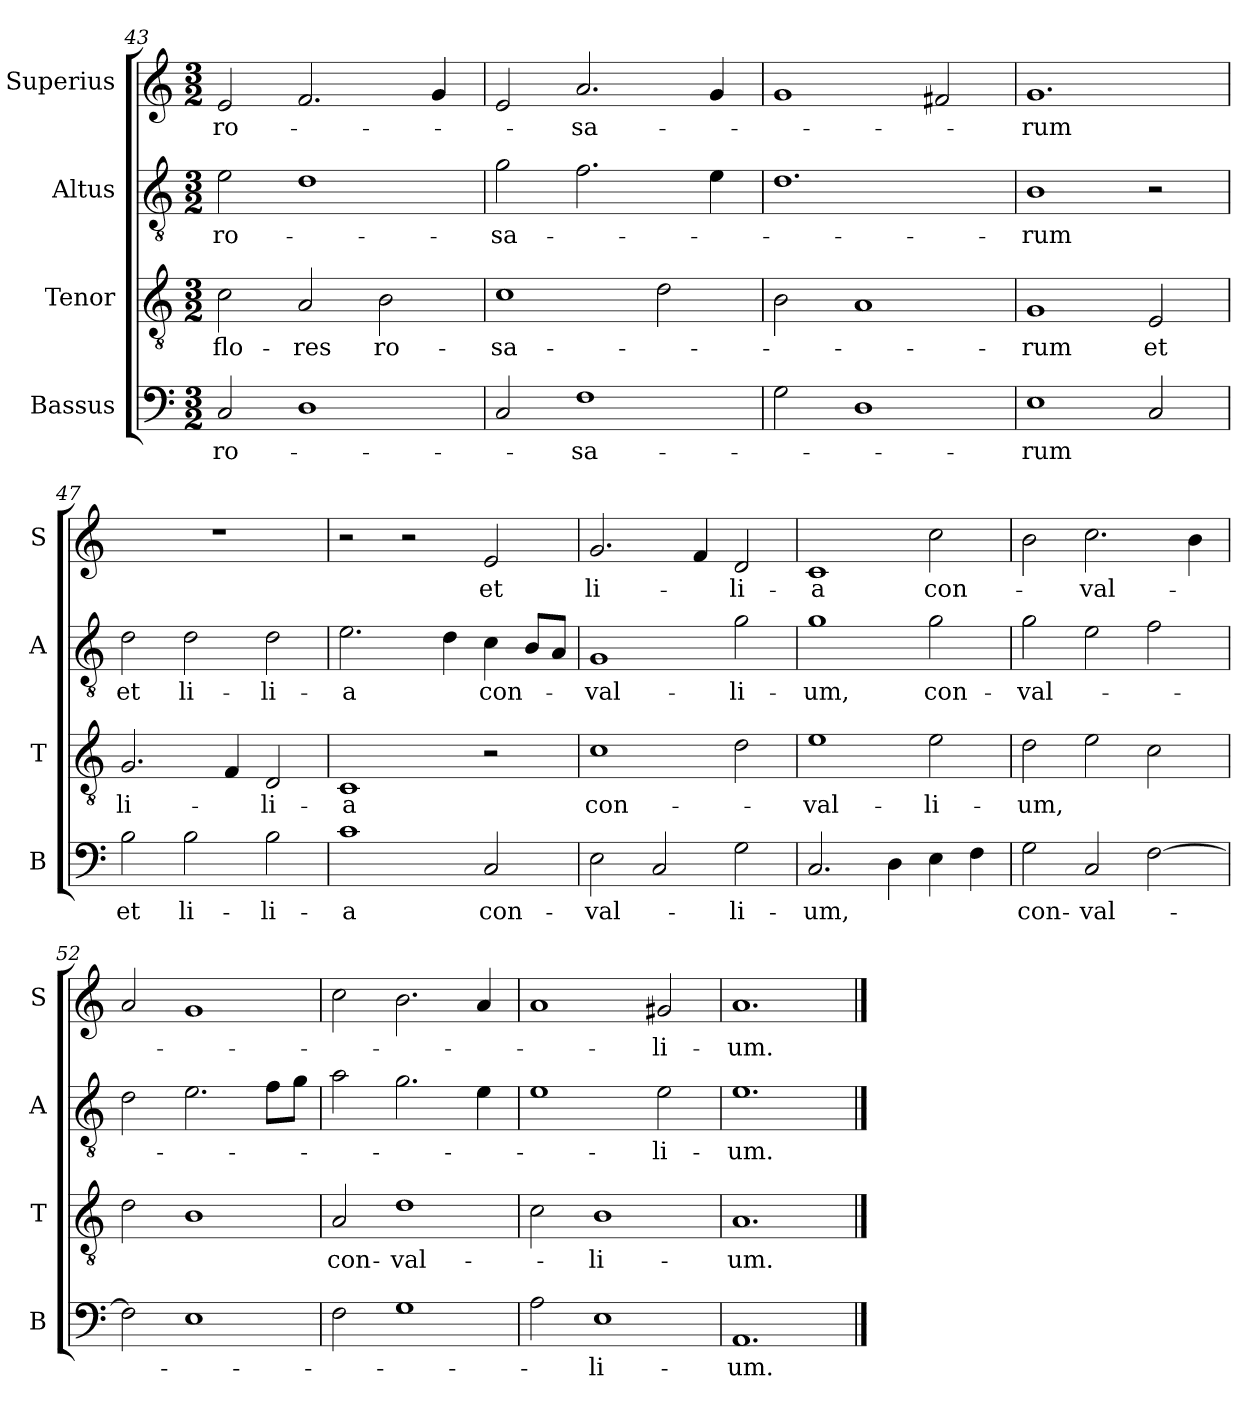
**kern	**text	**kern	**text	**kern	**text	**kern	**text
*part4	*part4	*part3	*part3	*part2	*part2	*part1	*part1
*staff4	*staff4	*staff3	*staff3	*staff2	*staff2	*staff1	*staff1
*I"Bassus	*	*I"Tenor	*	*I"Altus	*	*I"Superius	*
*I'B	*	*I'T	*	*I'A	*	*I'S	*
*clefF4	*	*clefGv2	*	*clefGv2	*	*clefG2	*
*k[]	*	*k[]	*	*k[]	*	*k[]	*
*M3/2	*	*M3/2	*	*M3/2	*	*M3/2	*
=43	=43	=43	=43	=43	=43	=43	=43
2C	ro-	2c	flo-	2e	ro-	2e	ro-
1D	.	2A	-res	1d	.	2.f	.
.	.	2B	ro-	.	.	.	.
.	.	.	.	.	.	4g	.
=44	=44	=44	=44	=44	=44	=44	=44
2C	.	1c	-sa-	2g	-sa-	2e	.
1F	-sa-	.	.	2.f	.	2.a	-sa-
.	.	2d	.	.	.	.	.
.	.	.	.	4e	.	4g	.
=45	=45	=45	=45	=45	=45	=45	=45
2G	.	2B	.	1.d	.	1g	.
1D	.	1A	.	.	.	.	.
.	.	.	.	.	.	2f#X	.
=46	=46	=46	=46	=46	=46	=46	=46
1E	-rum	1G	-rum	1B	-rum	1.g	-rum
2C	.	2E	et	2r	.	.	.
=47	=47	=47	=47	=47	=47	=47	=47
2B	et	2.G	li-	2d	et	1.r	.
2B	li-	.	.	2d	li-	.	.
.	.	4F	.	.	.	.	.
2B	-li-	2D	-li-	2d	-li-	.	.
=48	=48	=48	=48	=48	=48	=48	=48
1c	-a	1C	-a	2.e	-a	2r	.
.	.	.	.	.	.	2r	.
.	.	.	.	4d	.	.	.
2C	con-	2r	.	4c	con-	2e	et
.	.	.	.	8BL	.	.	.
.	.	.	.	8AJ	.	.	.
=49	=49	=49	=49	=49	=49	=49	=49
2E	-val-	1c	con-	1G	-val-	2.g	li-
2C	.	.	.	.	.	.	.
.	.	.	.	.	.	4f	.
2G	-li-	2d	.	2g	-li-	2d	-li-
=50	=50	=50	=50	=50	=50	=50	=50
2.C	-um,	1e	-val-	1g	-um,	1c	-a
4D	.	.	.	.	.	.	.
!	!	!	!	!	!LO:LY:i	!	!
4E	.	2e	-li-	2g	con-	2cc	con-
4F	.	.	.	.	.	.	.
=51	=51	=51	=51	=51	=51	=51	=51
!	!LO:LY:i	!	!	!	!LO:LY:i	!	!
2G	con-	2d	-um,	2g	-val-	2b	.
!	!LO:LY:i	!	!	!	!	!	!
2C	-val-	2e	.	2e	.	2.cc	-val-
[2F	.	2c	.	2f	.	.	.
.	.	.	.	.	.	4b	.
=52	=52	=52	=52	=52	=52	=52	=52
2F]	.	2d	.	2d	.	2a	.
1E	.	1B	.	2.e	.	1g	.
.	.	.	.	8fL	.	.	.
.	.	.	.	8gJ	.	.	.
=53	=53	=53	=53	=53	=53	=53	=53
!	!	!	!LO:LY:i	!	!	!	!
2F	.	2A	con-	2a	.	2cc	.
!	!	!	!LO:LY:i	!	!	!	!
1G	.	1d	-val-	2.g	.	2.b	.
.	.	.	.	4e	.	4a	.
=54	=54	=54	=54	=54	=54	=54	=54
2A	.	2c	.	1e	.	1a	.
!	!LO:LY:i	!	!LO:LY:i	!	!	!	!
1E	-li-	1B	-li-	.	.	.	.
!	!	!	!	!	!LO:LY:i	!	!
.	.	.	.	2e	-li-	2g#X	-li-
=55	=55	=55	=55	=55	=55	=55	=55
!	!LO:LY:i	!	!LO:LY:i	!	!LO:LY:i	!	!
1.AA	-um.	1.A	-um.	1.e	-um.	1.a	-um.
==	==	==	==	==	==	==	==
*-	*-	*-	*-	*-	*-	*-	*-
